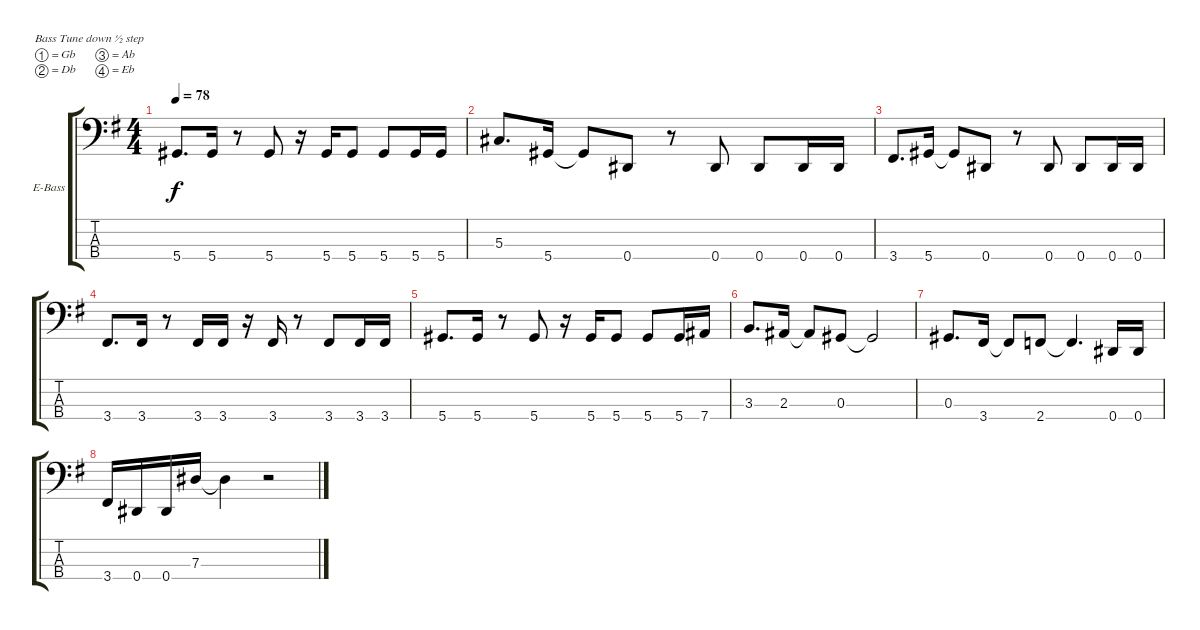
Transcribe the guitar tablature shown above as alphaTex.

\bracketExtendMode groupsimilarinstruments
\firstSystemTrackNameOrientation horizontal
\otherSystemsTrackNameOrientation horizontal
\track ("Untitled" "E-Bass") {instrument electricbassfinger}
\staff {score tabs}
\tuning (Gb2 Db2 Ab1 Eb1)
\ts (4 4)
\tempo 78
\clef f4
\ks g
5.4.8{d dy f} 5.4.16 r.8 5.4.8 r.16 5.4.16 5.4.8 5.4.8 5.4.16 5.4.16 |
5.3.8{d} 5.4.16 5.4{t}.8 0.4.8 r.8 0.4.8 0.4.8 0.4.16 0.4.16 |
3.4.8{d} 5.4.16 5.4{t}.8 0.4.8 r.8 0.4.8 0.4.8 0.4.16 0.4.16 |
3.4.8{d} 3.4.16 r.8 3.4.16 3.4.16 r.16 3.4.16 r.8 3.4.8 3.4.16 3.4.16 |
5.4.8{d} 5.4.16 r.8 5.4.8 r.16 5.4.16 5.4.8 5.4.8 5.4.16 7.4.16 |
3.3.8{d} 2.3.16 2.3{t}.8 0.3.8 0.3{t}.2 |
0.3.8{d} 3.4.16 3.4{t}.8 2.4.8 2.4{t}.4{d} 0.4.16 0.4.16 |
3.4.16 0.4.16 0.4.16 7.3.16 7.3{t}.4 r.2
